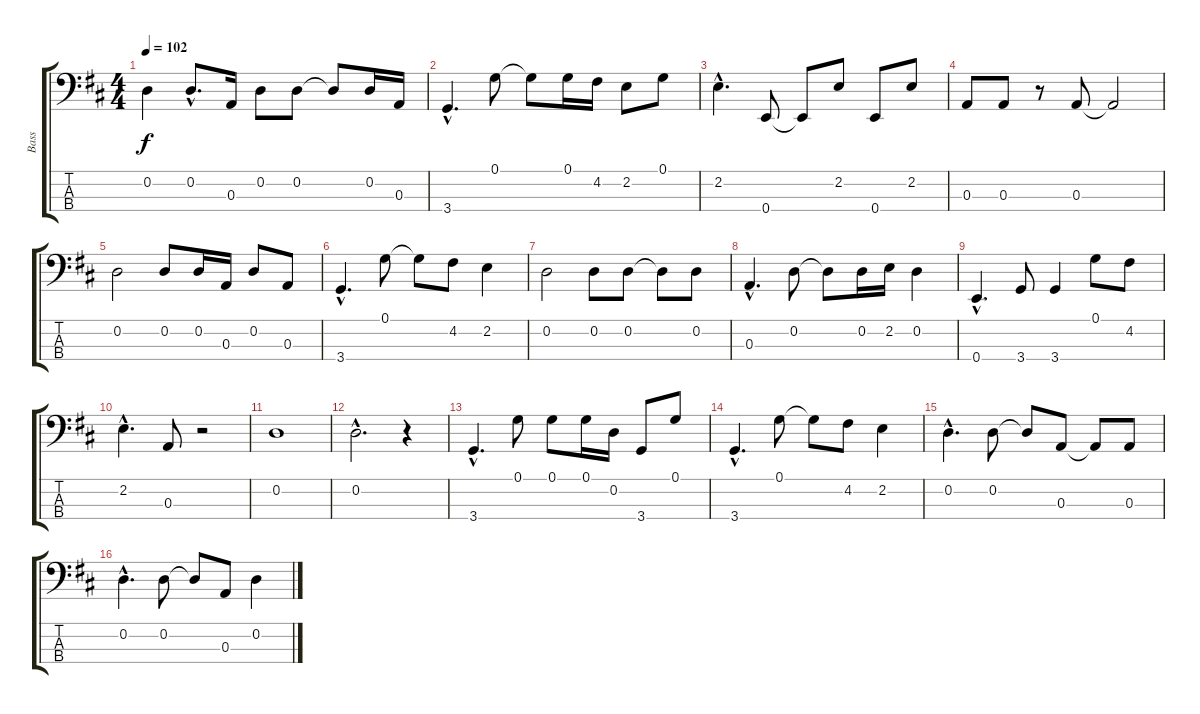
\track ("Bass" "Bass") {instrument electricbassfinger}
\staff {score tabs}
\tuning (G2 D2 A1 E1) {hide}
\ts (4 4)
\tempo 102
\clef f4
\ks d
0.2.4{dy f} 0.2{hac}.8{d} 0.3.16 0.2.8 0.2.8 0.2{t}.8 0.2.16 0.3.16 |
3.4{hac}.4{d} 0.1.8 0.1{t}.8 0.1.16 4.2.16 2.2.8 0.1.8 |
2.2{hac}.4{d} 0.4.8 0.4{t}.8 2.2.8 0.4.8 2.2.8 |
0.3.8 0.3.8 r.8 0.3.8 0.3{t}.2 |
0.2.2 0.2.8 0.2.16 0.3.16 0.2.8 0.3.8 |
3.4{hac}.4{d} 0.1.8 0.1{t}.8 4.2.8 2.2.4 |
0.2.2 0.2.8 0.2.8 0.2{t}.8 0.2.8 |
0.3{hac}.4{d} 0.2.8 0.2{t}.8 0.2.16 2.2.16 0.2.4 |
0.4{hac}.4{d} 3.4.8 3.4.4 0.1.8 4.2.8 |
2.2{hac}.4{d} 0.3.8 r.2 |
0.2.1 |
0.2{hac}.2{d} r.4 |
3.4{hac}.4{d} 0.1.8 0.1.8 0.1.16 0.2.16 3.4.8 0.1.8 |
3.4{hac}.4{d} 0.1.8 0.1{t}.8 4.2.8 2.2.4 |
0.2{hac}.4{d} 0.2.8 0.2{t}.8 0.3.8 0.3{t}.8 0.3.8 |
0.2{hac}.4{d} 0.2.8 0.2{t}.8 0.3.8 0.2.4
